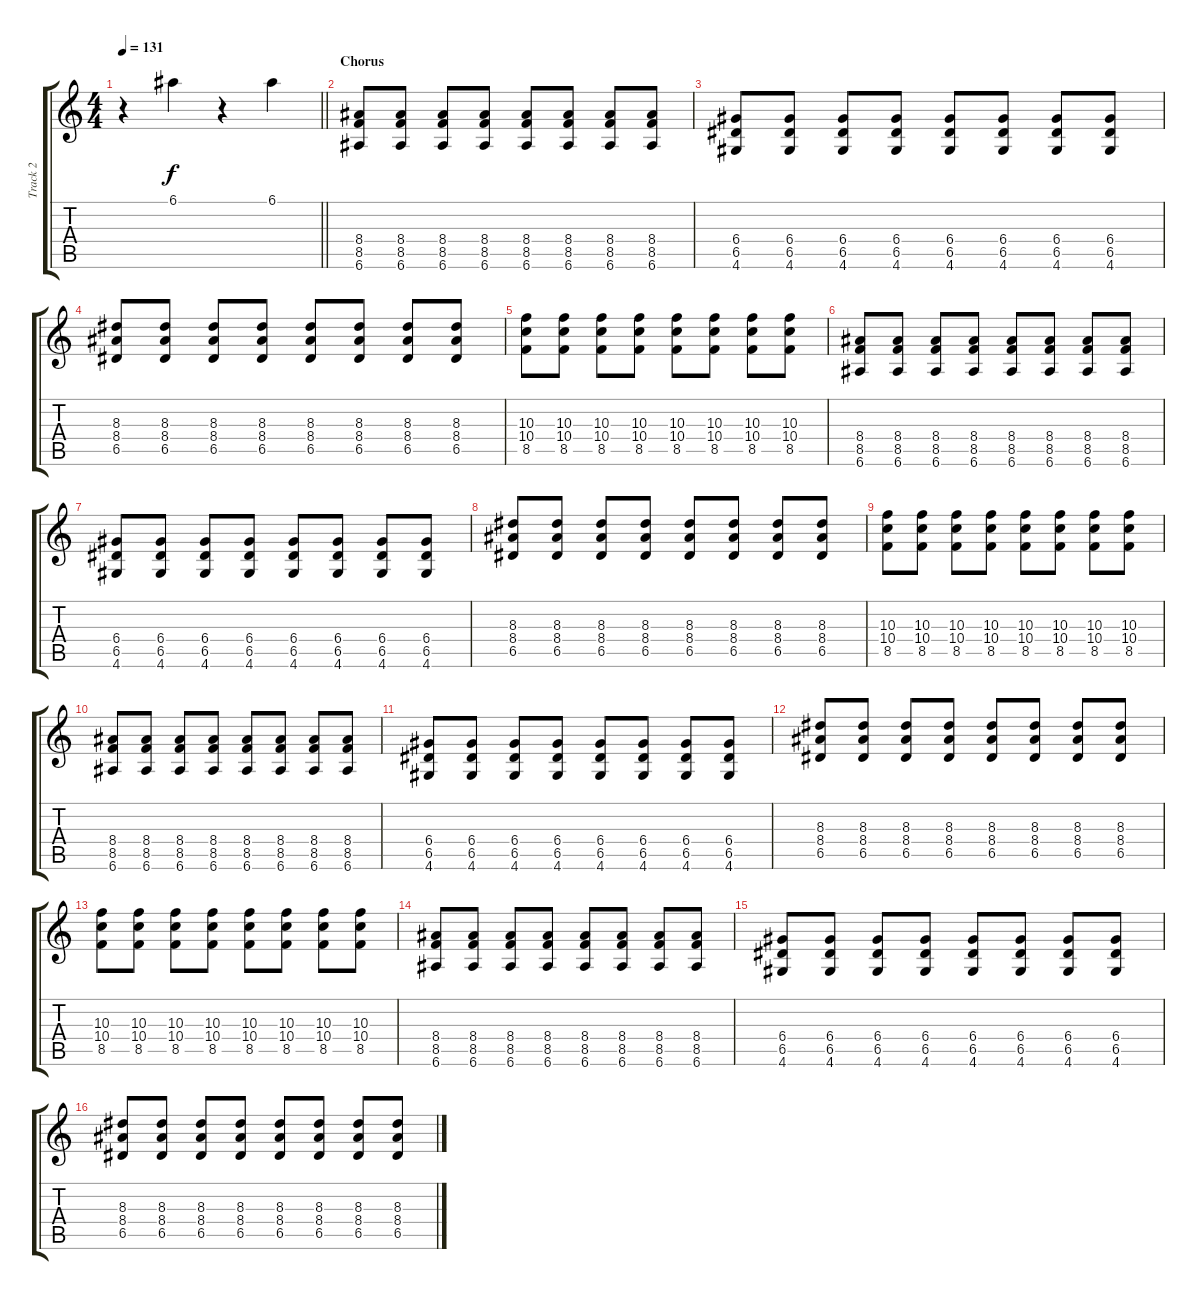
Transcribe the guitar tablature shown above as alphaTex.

\track ("Track 2" "Track 2") {instrument overdrivenguitar}
\staff {score tabs}
\tuning (E4 B3 G3 D3 A2 E2) {hide}
\ts (4 4)
\tempo 131
\clef g2
\barLineRight lightlight
\ks c
r.4{dy f} 6.1.4 r.4 6.1.4 |
\section ("" "Chorus")
(8.4 8.5 6.6).8 (8.4 8.5 6.6).8 (8.4 8.5 6.6).8 (8.4 8.5 6.6).8 (8.4 8.5 6.6).8 (8.4 8.5 6.6).8 (8.4 8.5 6.6).8 (8.4 8.5 6.6).8 |
(6.4 6.5 4.6).8 (6.4 6.5 4.6).8 (6.4 6.5 4.6).8 (6.4 6.5 4.6).8 (6.4 6.5 4.6).8 (6.4 6.5 4.6).8 (6.4 6.5 4.6).8 (6.4 6.5 4.6).8 |
(8.3 8.4 6.5).8 (8.3 8.4 6.5).8 (8.3 8.4 6.5).8 (8.3 8.4 6.5).8 (8.3 8.4 6.5).8 (8.3 8.4 6.5).8 (8.3 8.4 6.5).8 (8.3 8.4 6.5).8 |
(10.3 10.4 8.5).8 (10.3 10.4 8.5).8 (10.3 10.4 8.5).8 (10.3 10.4 8.5).8 (10.3 10.4 8.5).8 (10.3 10.4 8.5).8 (10.3 10.4 8.5).8 (10.3 10.4 8.5).8 |
(8.4 8.5 6.6).8 (8.4 8.5 6.6).8 (8.4 8.5 6.6).8 (8.4 8.5 6.6).8 (8.4 8.5 6.6).8 (8.4 8.5 6.6).8 (8.4 8.5 6.6).8 (8.4 8.5 6.6).8 |
(6.4 6.5 4.6).8 (6.4 6.5 4.6).8 (6.4 6.5 4.6).8 (6.4 6.5 4.6).8 (6.4 6.5 4.6).8 (6.4 6.5 4.6).8 (6.4 6.5 4.6).8 (6.4 6.5 4.6).8 |
(8.3 8.4 6.5).8 (8.3 8.4 6.5).8 (8.3 8.4 6.5).8 (8.3 8.4 6.5).8 (8.3 8.4 6.5).8 (8.3 8.4 6.5).8 (8.3 8.4 6.5).8 (8.3 8.4 6.5).8 |
(10.3 10.4 8.5).8 (10.3 10.4 8.5).8 (10.3 10.4 8.5).8 (10.3 10.4 8.5).8 (10.3 10.4 8.5).8 (10.3 10.4 8.5).8 (10.3 10.4 8.5).8 (10.3 10.4 8.5).8 |
(8.4 8.5 6.6).8 (8.4 8.5 6.6).8 (8.4 8.5 6.6).8 (8.4 8.5 6.6).8 (8.4 8.5 6.6).8 (8.4 8.5 6.6).8 (8.4 8.5 6.6).8 (8.4 8.5 6.6).8 |
(6.4 6.5 4.6).8 (6.4 6.5 4.6).8 (6.4 6.5 4.6).8 (6.4 6.5 4.6).8 (6.4 6.5 4.6).8 (6.4 6.5 4.6).8 (6.4 6.5 4.6).8 (6.4 6.5 4.6).8 |
(8.3 8.4 6.5).8 (8.3 8.4 6.5).8 (8.3 8.4 6.5).8 (8.3 8.4 6.5).8 (8.3 8.4 6.5).8 (8.3 8.4 6.5).8 (8.3 8.4 6.5).8 (8.3 8.4 6.5).8 |
(10.3 10.4 8.5).8 (10.3 10.4 8.5).8 (10.3 10.4 8.5).8 (10.3 10.4 8.5).8 (10.3 10.4 8.5).8 (10.3 10.4 8.5).8 (10.3 10.4 8.5).8 (10.3 10.4 8.5).8 |
(8.4 8.5 6.6).8 (8.4 8.5 6.6).8 (8.4 8.5 6.6).8 (8.4 8.5 6.6).8 (8.4 8.5 6.6).8 (8.4 8.5 6.6).8 (8.4 8.5 6.6).8 (8.4 8.5 6.6).8 |
(6.4 6.5 4.6).8 (6.4 6.5 4.6).8 (6.4 6.5 4.6).8 (6.4 6.5 4.6).8 (6.4 6.5 4.6).8 (6.4 6.5 4.6).8 (6.4 6.5 4.6).8 (6.4 6.5 4.6).8 |
(8.3 8.4 6.5).8 (8.3 8.4 6.5).8 (8.3 8.4 6.5).8 (8.3 8.4 6.5).8 (8.3 8.4 6.5).8 (8.3 8.4 6.5).8 (8.3 8.4 6.5).8 (8.3 8.4 6.5).8
